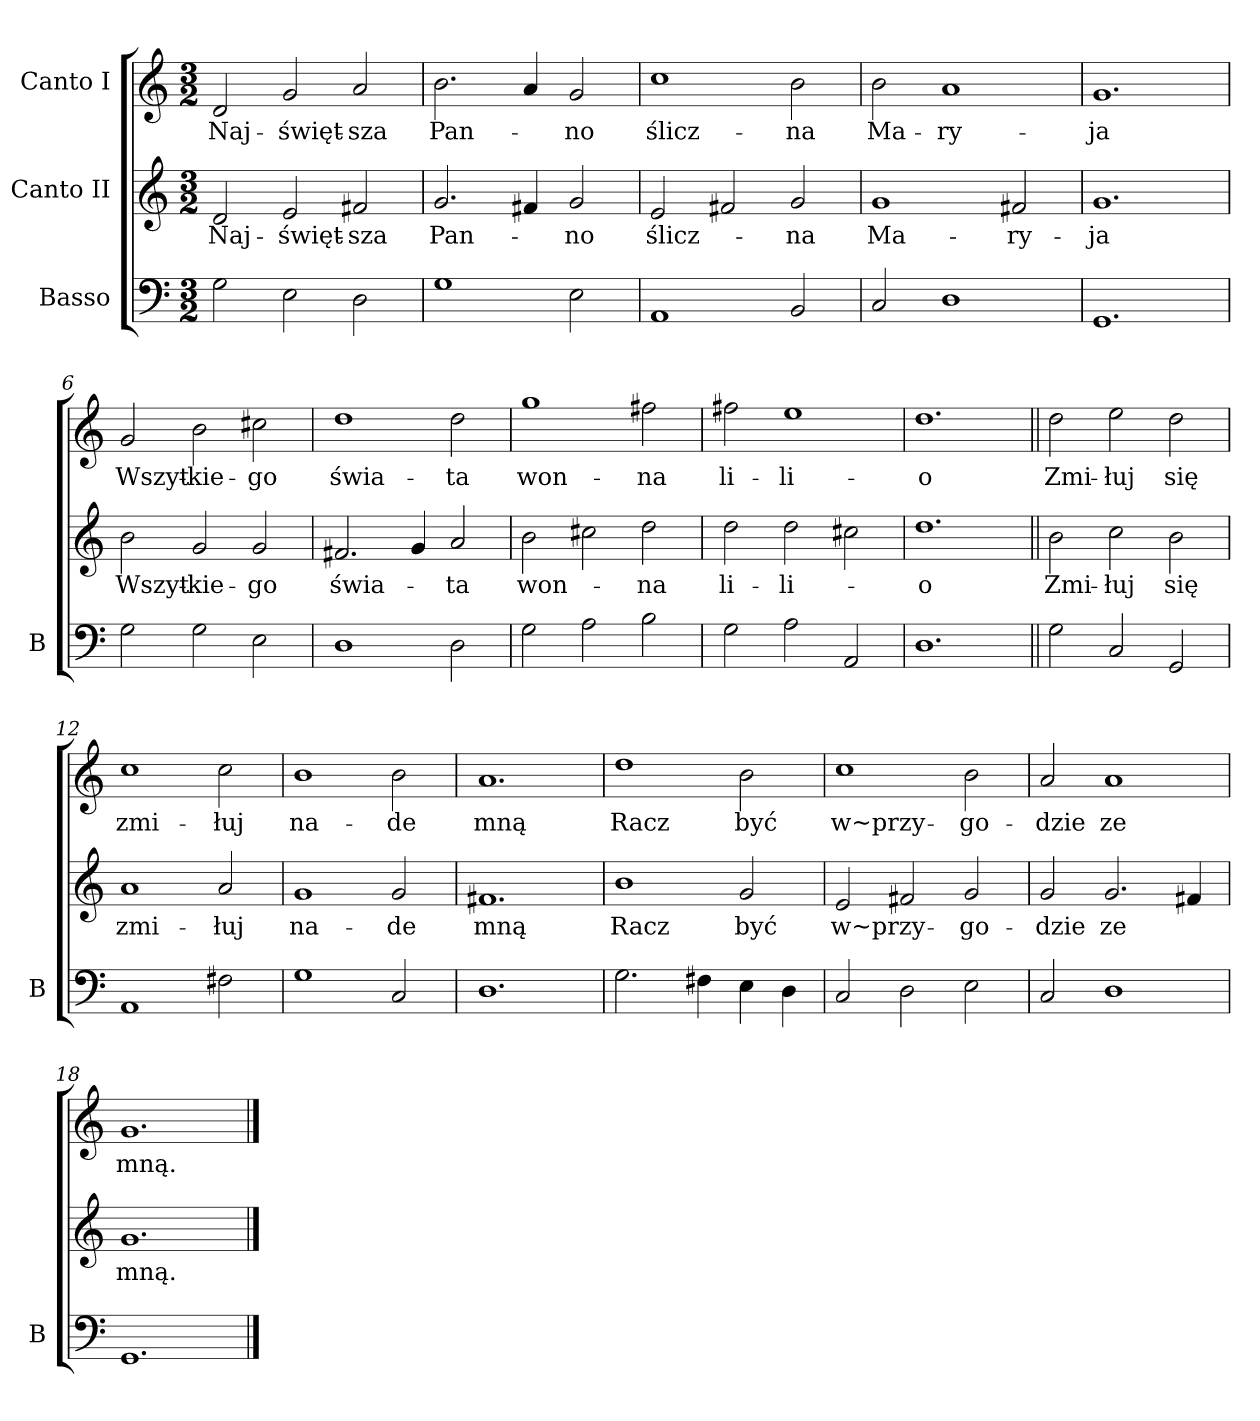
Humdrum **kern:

**kern	**kern	**text	**kern	**text
*part3	*part2	*part2	*part1	*part1
*staff3	*staff2	*staff2	*staff1	*staff1
*I"Basso	*I"Canto II	*	*I"Canto I	*
*I'B	*	*	*	*
*clefF4	*clefG2	*	*clefG2	*
*k[]	*k[]	*	*k[]	*
*M3/2	*M3/2	*	*M3/2	*
=1	=1	=1	=1	=1
2G	2d	Naj-	2d	Naj-
2E	2e	-święt-	2g	-święt-
2D	2f#X	-sza	2a	-sza
=2	=2	=2	=2	=2
1G	2.g	Pan-	2.b	Pan-
.	4f#X	.	4a	.
2E	2g	-no	2g	-no
=3	=3	=3	=3	=3
1AA	2e	ślicz-	1cc	ślicz-
.	2f#X	.	.	.
2BB	2g	-na	2b	-na
=4	=4	=4	=4	=4
2C	1g	Ma-	2b	Ma-
1D	.	.	1a	-ry-
.	2f#X	-ry-	.	.
=5	=5	=5	=5	=5
1.GG	1.g	-ja	1.g	-ja
=6	=6	=6	=6	=6
2G	2b	Wszyt-	2g	Wszyt-
2G	2g	-kie-	2b	-kie-
2E	2g	-go	2cc#X	-go
=7	=7	=7	=7	=7
1D	2.f#X	świa-	1dd	świa-
.	4g	.	.	.
2D	2a	-ta	2dd	-ta
=8	=8	=8	=8	=8
2G	2b	won-	1gg	won-
2A	2cc#X	.	.	.
2B	2dd	-na	2ff#X	-na
=9	=9	=9	=9	=9
2G	2dd	li-	2ff#X	li-
2A	2dd	-li-	1ee	-li-
2AA	2cc#X	.	.	.
=10	=10	=10	=10	=10
1.D	1.dd	-o	1.dd	-o
=11||	=11||	=11||	=11||	=11||
2G	2b	Zmi-	2dd	Zmi-
2C	2cc	-łuj	2ee	-łuj
2GG	2b	się	2dd	się
=12	=12	=12	=12	=12
1AA	1a	zmi-	1cc	zmi-
2F#X	2a	-łuj	2cc	-łuj
=13	=13	=13	=13	=13
1G	1g	na-	1b	na-
2C	2g	-de	2b	-de
=14	=14	=14	=14	=14
1.D	1.f#X	mną	1.a	mną
=15	=15	=15	=15	=15
2.G	1b	Racz	1dd	Racz
4F#X	.	.	.	.
4E	2g	być	2b	być
4D	.	.	.	.
=16	=16	=16	=16	=16
2C	2e	w~przy-	1cc	w~przy-
2D	2f#X	.	.	.
2E	2g	-go-	2b	-go-
=17	=17	=17	=17	=17
2C	2g	-dzie	2a	-dzie
1D	2.g	ze	1a	ze
.	4f#X	.	.	.
=18	=18	=18	=18	=18
1.GG	1.g	mną.	1.g	mną.
==	==	==	==	==
*-	*-	*-	*-	*-
